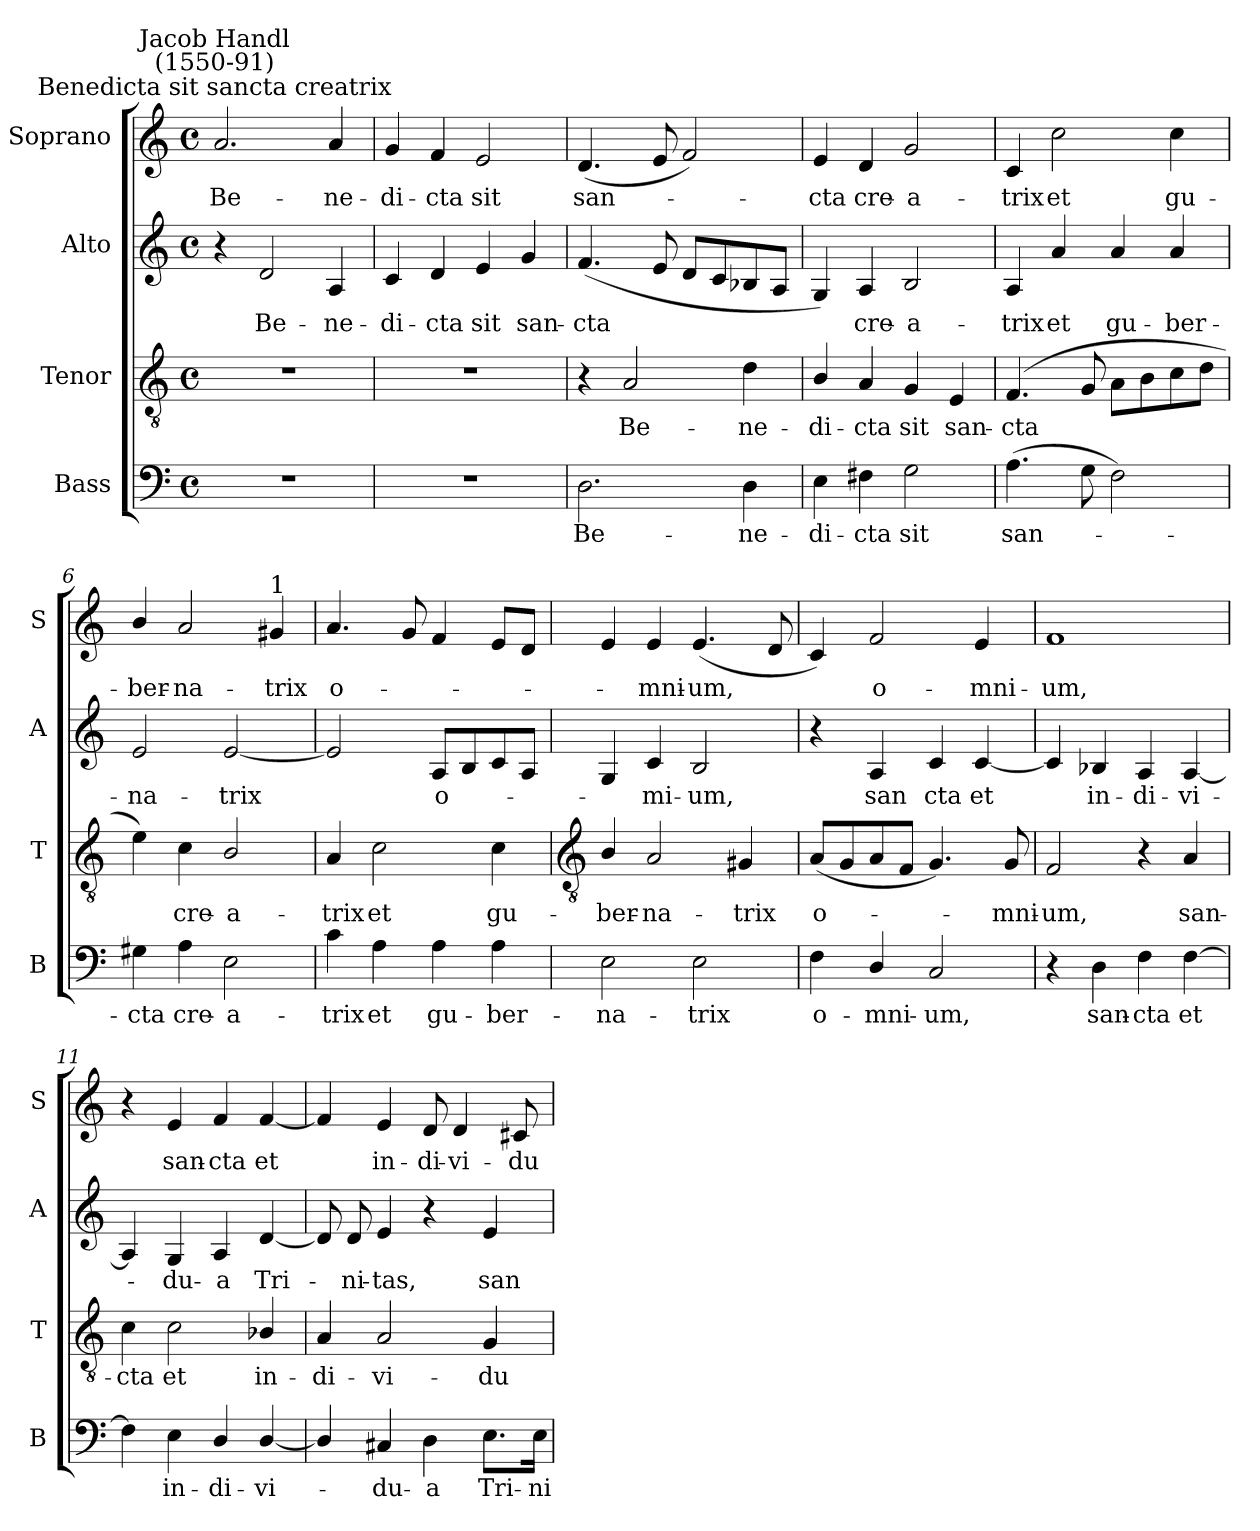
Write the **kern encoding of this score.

**kern	**text	**kern	**text	**kern	**text	**kern	**text
*part4	*part4	*part3	*part3	*part2	*part2	*part1	*part1
*staff4	*staff4	*staff3	*staff3	*staff2	*staff2	*staff1	*staff1
*I"Bass	*	*I"Tenor	*	*I"Alto	*	*I"Soprano	*
*I'B	*	*I'T	*	*I'A	*	*I'S	*
*clefF4	*	*clefGv2	*	*clefG2	*	*clefG2	*
*k[]	*	*k[]	*	*k[]	*	*k[]	*
*C:	*	*C:	*	*C:	*	*C:	*
*M4/4	*	*M4/4	*	*M4/4	*	*M4/4	*
*met(c)	*	*met(c)	*	*met(c)	*	*met(c)	*
=1	=1	=1	=1	=1	=1	=1	=1
!	!	!	!	!	!	!LO:TX:a:cj:t=Benedicta sit sancta creatrix	!
!	!	!	!	!	!	!LO:TX:a:cj:t=Jacob Handl\n(1550-91)	!
!	!	!	!	!	!	!	!LO:LY:b
1r	.	1r	.	4r	.	2.a	Be-
!	!	!	!	!	!LO:LY:b	!	!
.	.	.	.	2d	Be-	.	.
!	!	!	!	!	!LO:LY:b	!	!LO:LY:b
.	.	.	.	4A	-ne-	4a	-ne-
=2	=2	=2	=2	=2	=2	=2	=2
!	!	!	!	!	!LO:LY:b	!	!LO:LY:b
1r	.	1r	.	4c	-di-	4g	-di-
!	!	!	!	!	!LO:LY:b	!	!LO:LY:b
.	.	.	.	4d	-cta	4f	-cta
!	!	!	!	!	!LO:LY:b	!	!LO:LY:b
.	.	.	.	4e	sit	2e	sit
!	!	!	!	!	!LO:LY:b	!	!
.	.	.	.	4g	san-	.	.
=3	=3	=3	=3	=3	=3	=3	=3
!	!LO:LY:b	!	!	!	!LO:LY:b	!	!LO:LY:b
2.D	Be-	4r	.	(<4.f	-cta	(<4.d	san-
!	!	!	!LO:LY:b	!	!	!	!
.	.	2A	Be-	.	.	.	.
.	.	.	.	8e	.	8e	.
.	.	.	.	8dL	.	2f)	.
.	.	.	.	8c	.	.	.
!	!LO:LY:b	!	!LO:LY:b	!	!	!	!
4D	-ne-	4d	-ne-	8B-X	.	.	.
.	.	.	.	8AJ	.	.	.
=4	=4	=4	=4	=4	=4	=4	=4
!	!LO:LY:b	!	!LO:LY:b	!	!	!	!LO:LY:b
4E	-di-	4B/	-di-	4G)	.	4e	cta
!	!LO:LY:b	!	!LO:LY:b	!	!LO:LY:b	!	!LO:LY:b
4F#X	-cta	4A	-cta	4A	cre-	4d	cre-
!	!LO:LY:b	!	!LO:LY:b	!	!LO:LY:b	!	!LO:LY:b
2G	sit	4G	sit	2B	-a-	2g	-a-
!	!	!	!LO:LY:b	!	!	!	!
.	.	4E	san-	.	.	.	.
=5	=5	=5	=5	=5	=5	=5	=5
!	!LO:LY:b	!	!LO:LY:b	!	!LO:LY:b	!	!LO:LY:b
(>4.A	san-	(>4.F	-cta	4A	-trix	4c	-trix
!	!	!	!	!	!LO:LY:b	!	!LO:LY:b
.	.	.	.	4a	et	2cc	et
8G	.	8G	.	.	.	.	.
!	!	!	!	!	!LO:LY:b	!	!
2F)	.	8AL	.	4a	gu-	.	.
.	.	8B	.	.	.	.	.
!	!	!	!	!	!LO:LY:b	!	!LO:LY:b
.	.	8c	.	4a	-ber-	4cc	gu-
.	.	8dJ	.	.	.	.	.
=6	=6	=6	=6	=6	=6	=6	=6
!	!LO:LY:b	!	!	!	!LO:LY:b	!	!LO:LY:b
4G#X	cta	4e)	.	2e	-na-	4b/	-ber-
!	!LO:LY:b	!	!LO:LY:b	!	!	!	!LO:LY:b
4A	cre-	4c	cre-	.	.	2a	-na-
!	!LO:LY:b	!	!LO:LY:b	!	!LO:LY:b	!	!
2E	-a-	2B/	-a-	[2e	-trix	.	.
!	!	!	!	!	!	!LO:TX:a:t=1	!
!	!	!	!	!	!	!	!LO:LY:b
.	.	.	.	.	.	4g#X	-trix
=7	=7	=7	=7	=7	=7	=7	=7
!	!LO:LY:b	!	!LO:LY:b	!	!	!	!LO:LY:b
4c	-trix	4A	-trix	2e]	.	4.a	o-
!	!LO:LY:b	!	!LO:LY:b	!	!	!	!
4A	et	2c	et	.	.	.	.
.	.	.	.	.	.	8g	.
!	!LO:LY:b	!	!	!	!LO:LY:b	!	!
4A	gu-	.	.	8AL	o-	4f	.
.	.	.	.	8B	.	.	.
!	!LO:LY:b	!	!LO:LY:b	!	!	!	!
4A	-ber-	4c	gu-	8c	.	8eL	.
.	.	.	.	8AJ	.	8dJ	.
!!LO:LB:g=z
=8	=8	=8	=8	=8	=8	=8	=8
*	*	*clefGv2	*	*	*	*	*
!	!LO:LY:b	!	!LO:LY:b	!	!	!	!
2E	-na-	4B/	-ber-	4G	.	4e	.
!	!	!	!LO:LY:b	!	!LO:LY:b	!	!LO:LY:b
.	.	2A	-na-	4c	mi-	4e	mni-
!	!LO:LY:b	!	!	!	!LO:LY:b	!	!LO:LY:b
2E	-trix	.	.	2B	-um,	(<4.e	-um,
!	!	!	!LO:LY:b	!	!	!	!
.	.	4G#X	-trix	.	.	.	.
.	.	.	.	.	.	8d	.
=9	=9	=9	=9	=9	=9	=9	=9
!	!LO:LY:b	!	!LO:LY:b	!	!	!	!
4F	o-	(<8AL	o-	4r	.	4c)	.
.	.	8G	.	.	.	.	.
!	!LO:LY:b	!	!	!	!LO:LY:b	!	!LO:LY:b
4D/	-mni-	8A	.	4A	san	2f	o-
.	.	8FJ	.	.	.	.	.
!	!LO:LY:b	!	!	!	!LO:LY:b	!	!
2C	-um,	4.G)	.	4c	cta	.	.
!	!	!	!	!	!LO:LY:b	!	!LO:LY:b
.	.	.	.	[4c	et	4e	-mni-
!	!	!	!LO:LY:b	!	!	!	!
.	.	8G	mni-	.	.	.	.
=10	=10	=10	=10	=10	=10	=10	=10
!	!	!	!LO:LY:b	!	!	!	!LO:LY:b
4r	.	2F	-um,	4c]	.	1f	-um,
!	!LO:LY:b	!	!	!	!LO:LY:b	!	!
4D	san-	.	.	4B-X	in-	.	.
!	!LO:LY:b	!	!	!	!LO:LY:b	!	!
4F	-cta	4r	.	4A	-di-	.	.
!	!LO:LY:b	!	!LO:LY:b	!	!LO:LY:b	!	!
[4F	et	4A	san-	[4A	-vi-	.	.
=11	=11	=11	=11	=11	=11	=11	=11
!	!	!	!LO:LY:b	!	!	!	!
4F]	.	4c	-cta	4A]	.	4r	.
!	!LO:LY:b	!	!LO:LY:b	!	!LO:LY:b	!	!LO:LY:b
4E	in-	2c	et	4G	du-	4e	san-
!	!LO:LY:b	!	!	!	!LO:LY:b	!	!LO:LY:b
4D/	-di-	.	.	4A	-a	4f	-cta
!	!LO:LY:b	!	!LO:LY:b	!	!LO:LY:b	!	!LO:LY:b
[4D/	-vi-	4B-X/	in-	[4d	Tri-	[4f	et
=12	=12	=12	=12	=12	=12	=12	=12
!	!	!	!LO:LY:b	!	!	!	!
4D/]	.	4A	-di-	8d]	.	4f]	.
!	!	!	!	!	!LO:LY:b	!	!
.	.	.	.	8d	ni-	.	.
!	!LO:LY:b	!	!LO:LY:b	!	!LO:LY:b	!	!LO:LY:b
4C#X	du-	2A	-vi-	4e	-tas,	4e	in-
!	!LO:LY:b	!	!	!	!	!	!LO:LY:b
4D	-a	.	.	4r	.	8d	-di-
!	!	!	!	!	!	!	!LO:LY:b
.	.	.	.	.	.	4d	-vi-
!	!LO:LY:b	!	!LO:LY:b	!	!LO:LY:b	!	!
8.E\L	Tri-	4G	-du-	4e	san-	.	.
!	!	!	!	!	!	!	!LO:LY:b
.	.	.	.	.	.	8c#X	-du-
!	!LO:LY:b	!	!	!	!	!	!
16E\Jk	-ni-	.	.	.	.	.	.
=	=	=	=	=	=	=	=
*-	*-	*-	*-	*-	*-	*-	*-
